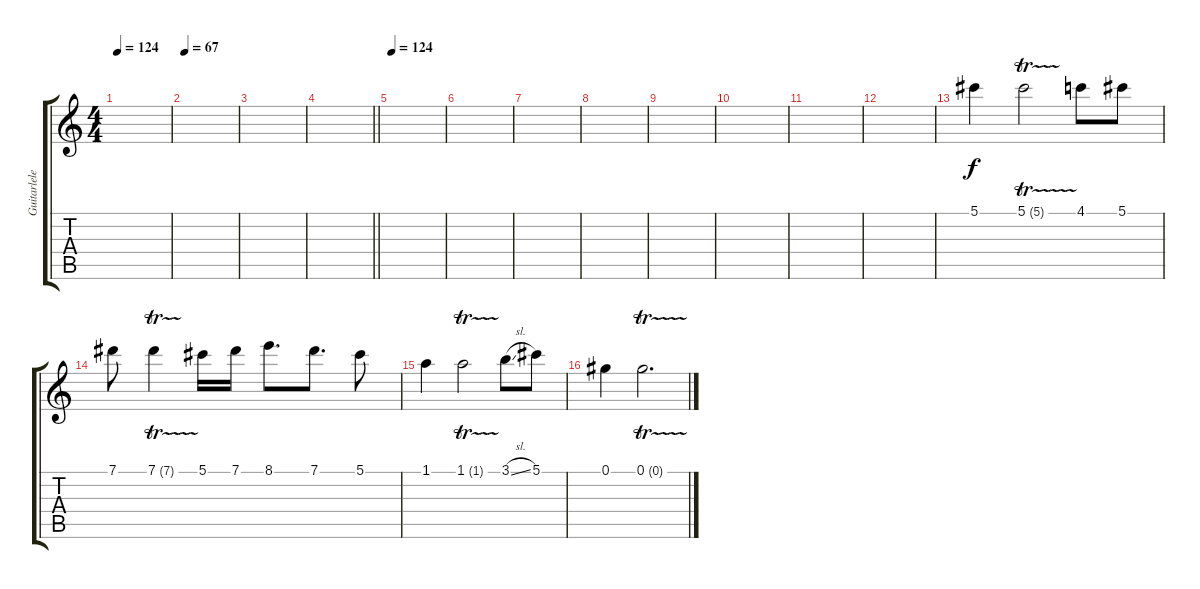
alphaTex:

\track ("Guitarlele" "Guitarlele") {instrument electricguitarjazz}
\staff {score tabs}
\tuning (Ab4 Eb4 B3 Gb3 Db3 Ab2) {hide}
\ts (4 4)
\tempo 124
\clef g2
\ks c
|
\tempo 67
|
|
\barLineRight lightlight
|
\section ("" "")
\tempo 124
|
|
|
|
|
|
|
|
5.1.4 5.1{tr (5 32)}.2 4.1.8 5.1.8 |
7.1.8 7.1{tr (7 32)}.4 5.1.16 7.1.16 8.1.8{d} 7.1.8{d} 5.1.8 |
1.1.4 1.1{tr (1 32)}.2 3.1{sl}.8 5.1.8 |
0.1.4 0.1{tr (0 32)}.2{d}
